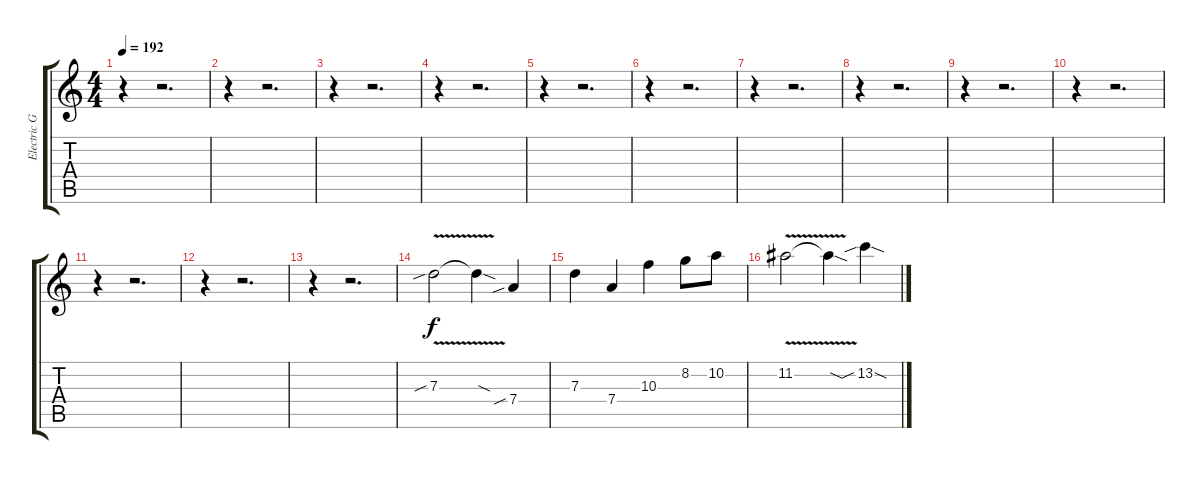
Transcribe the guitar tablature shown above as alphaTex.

\track ("Electric Guitar" "Electric G") {instrument distortionguitar}
\staff {score tabs}
\tuning (E4 B3 G3 D3 A2 D2) {hide}
\ts (4 4)
\tempo 192
\clef g2
\ks c
r.4{dy f} r.2{d} |
r.4 r.2{d} |
r.4 r.2{d} |
r.4 r.2{d} |
r.4 r.2{d} |
r.4 r.2{d} |
r.4 r.2{d} |
r.4 r.2{d} |
r.4 r.2{d} |
r.4 r.2{d} |
r.4 r.2{d} |
r.4 r.2{d} |
r.4 r.2{d} |
7.3{v sib}.2{balance 8} 7.3{v sod t}.4 7.4{sib}.4 |
7.3.4 7.4.4 10.3.4 8.2.8 10.2.8 |
11.2{v}.2 11.2{v sod t}.4 13.2{sib sod}.4
